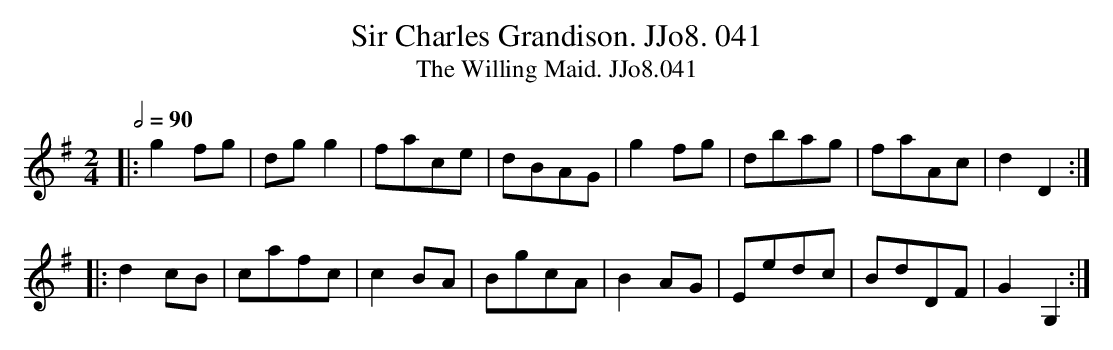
X:1
T:Sir Charles Grandison. JJo8. 041
T:Willing Maid. JJo8.041, The
M:2/4
L:1/8
Q:1/2=90
K:G
|:g2fg|dgg2|face|dBAG|g2fg|dbag|faAc|d2D2:|
|:d2cB|cafc|c2BA|BgcA|B2AG|Eedc|BdDF|G2G,2:|
